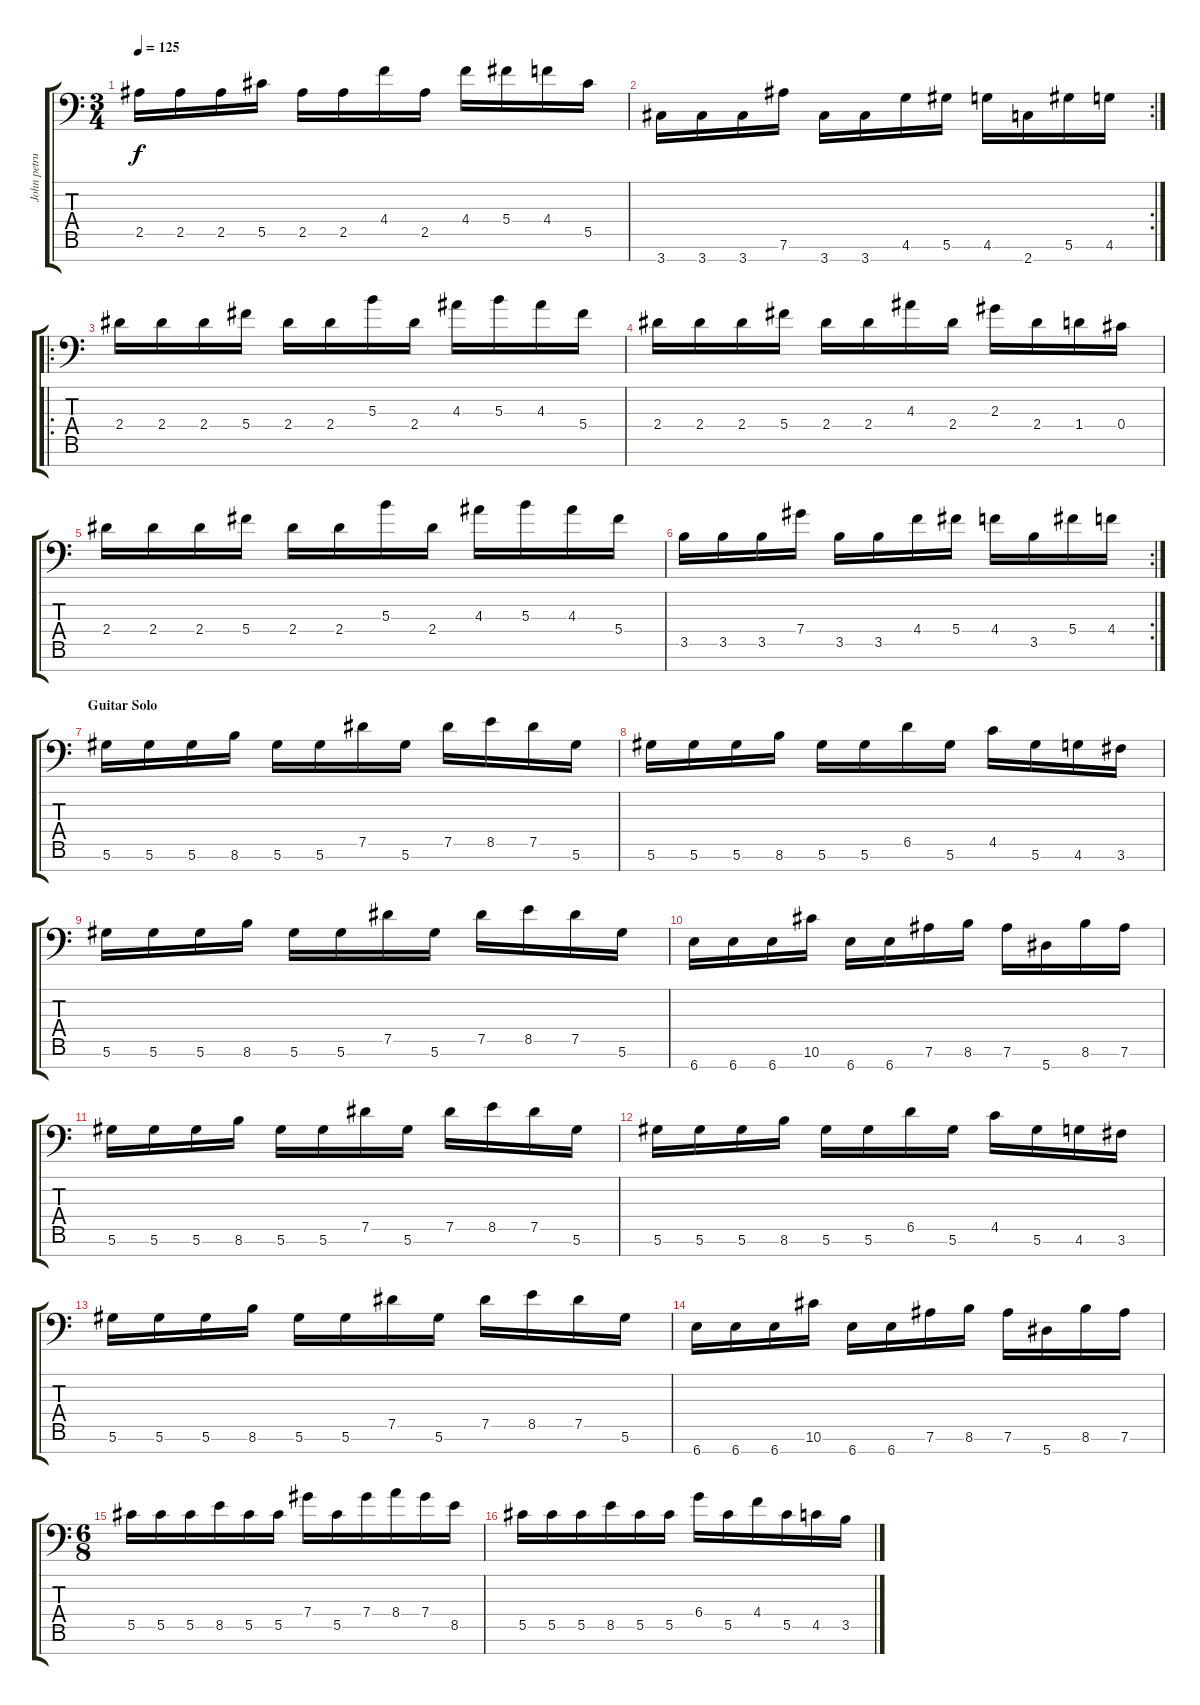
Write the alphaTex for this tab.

\track ("John petrucci" "John petru") {instrument distortionguitar}
\staff {score tabs}
\tuning (Eb4 Bb3 Gb3 Db3 Ab2 Eb2 Bb1) {hide}
\ts (3 4)
\tempo 125
\clef f4
\ks c
2.5.16{dy f} 2.5.16 2.5.16 5.5.16 2.5.16 2.5.16 4.4.16 2.5.16 4.4.16 5.4.16 4.4.16 5.5.16 |
\rc 2
3.7.16 3.7.16 3.7.16 7.6.16 3.7.16 3.7.16 4.6.16 5.6.16 4.6.16 2.7.16 5.6.16 4.6.16 |
\ro
2.4.16 2.4.16 2.4.16 5.4.16 2.4.16 2.4.16 5.3.16 2.4.16 4.3.16 5.3.16 4.3.16 5.4.16 |
2.4.16 2.4.16 2.4.16 5.4.16 2.4.16 2.4.16 4.3.16 2.4.16 2.3.16 2.4.16 1.4.16 0.4.16 |
2.4.16 2.4.16 2.4.16 5.4.16 2.4.16 2.4.16 5.3.16 2.4.16 4.3.16 5.3.16 4.3.16 5.4.16 |
\rc 2
3.5.16 3.5.16 3.5.16 7.4.16 3.5.16 3.5.16 4.4.16 5.4.16 4.4.16 3.5.16 5.4.16 4.4.16 |
\section ("" "Guitar Solo")
5.6.16 5.6.16 5.6.16 8.6.16 5.6.16 5.6.16 7.5.16 5.6.16 7.5.16 8.5.16 7.5.16 5.6.16 |
5.6.16 5.6.16 5.6.16 8.6.16 5.6.16 5.6.16 6.5.16 5.6.16 4.5.16 5.6.16 4.6.16 3.6.16 |
5.6.16 5.6.16 5.6.16 8.6.16 5.6.16 5.6.16 7.5.16 5.6.16 7.5.16 8.5.16 7.5.16 5.6.16 |
6.7.16 6.7.16 6.7.16 10.6.16 6.7.16 6.7.16 7.6.16 8.6.16 7.6.16 5.7.16 8.6.16 7.6.16 |
5.6.16 5.6.16 5.6.16 8.6.16 5.6.16 5.6.16 7.5.16 5.6.16 7.5.16 8.5.16 7.5.16 5.6.16 |
5.6.16 5.6.16 5.6.16 8.6.16 5.6.16 5.6.16 6.5.16 5.6.16 4.5.16 5.6.16 4.6.16 3.6.16 |
5.6.16 5.6.16 5.6.16 8.6.16 5.6.16 5.6.16 7.5.16 5.6.16 7.5.16 8.5.16 7.5.16 5.6.16 |
6.7.16 6.7.16 6.7.16 10.6.16 6.7.16 6.7.16 7.6.16 8.6.16 7.6.16 5.7.16 8.6.16 7.6.16 |
\ts (6 8)
5.5.16 5.5.16 5.5.16 8.5.16 5.5.16 5.5.16 7.4.16 5.5.16 7.4.16 8.4.16 7.4.16 8.5.16 |
5.5.16 5.5.16 5.5.16 8.5.16 5.5.16 5.5.16 6.4.16 5.5.16 4.4.16 5.5.16 4.5.16 3.5.16
